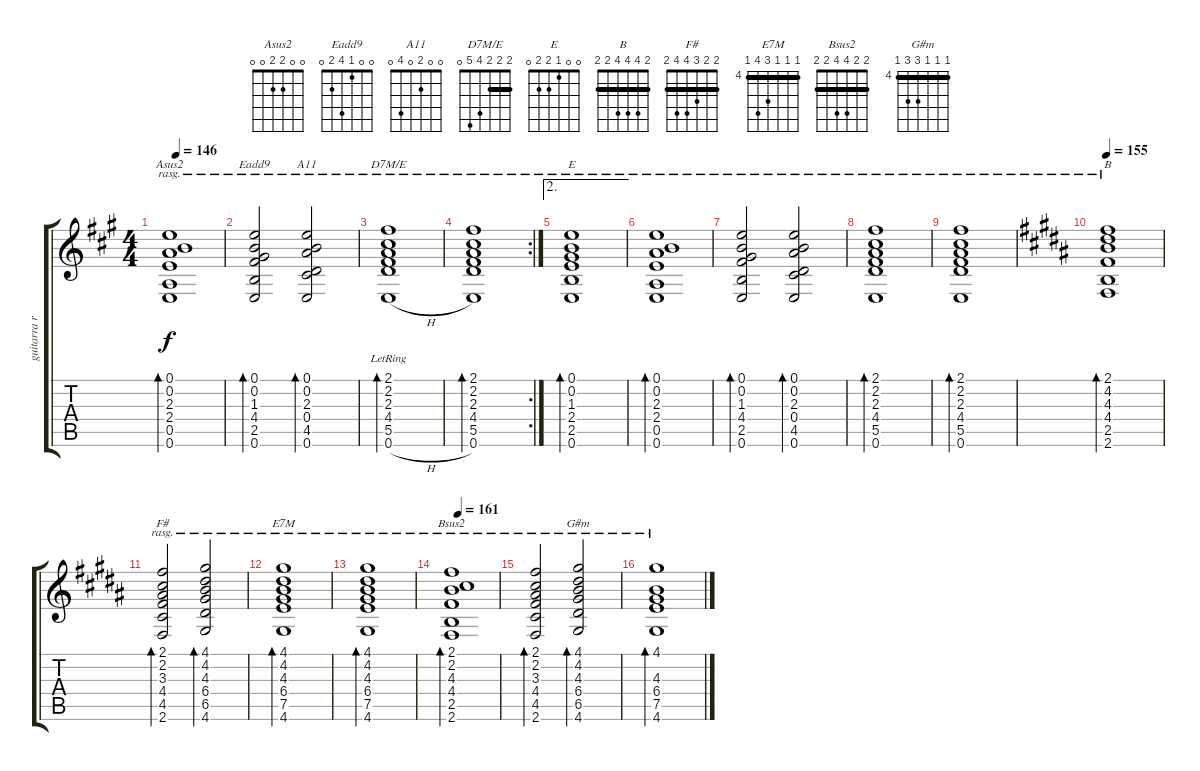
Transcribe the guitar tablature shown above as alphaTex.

\track ("guitarra ritmica" "guitarra r") {instrument acousticguitarsteel}
\staff {score tabs}
\tuning (E4 B3 G3 D3 A2 E2) {hide}
\chord ("Asus2" 0 0 2 2 0 0)
\chord ("Eadd9" 0 0 1 4 2 0)
\chord ("A11" 0 0 2 0 4 0)
\chord ("D7M/E" 2 2 2 4 5 0) {barre 2}
\chord ("E" 0 0 1 2 2 0)
\chord ("B" 2 4 4 4 2 2) {barre 2}
\chord ("F#" 2 2 3 4 4 2) {barre 2}
\chord ("E7M" 4 4 4 6 7 4) {firstfret 4 barre 4}
\chord ("Bsus2" 2 2 4 4 2 2) {barre 2}
\chord ("G#m" 4 4 4 6 6 4) {firstfret 4 barre 4}
\ts (4 4)
\tempo 146
\clef g2
\ks a
(0.1 0.2 2.3 2.4 0.5 0.6).1{bd 480 ch "Asus2" rasg ii dy f} |
(0.1 0.2 1.3 4.4 2.5 0.6).2{bd 480 ch "Eadd9" rasg ii} (0.1 0.2 2.3 0.4 4.5 0.6).2{bd 480 ch "A11" rasg ii} |
(2.1{lr} 2.2 2.3 4.4 5.5 0.6{h}).1{bd 480 ch "D7M/E" rasg ii} |
\rc 2
(2.1 2.2 2.3 4.4 5.5 0.6).1{bd 480 rasg ii} |
\ae 2
(0.1 0.2 1.3 2.4 2.5 0.6).1{bd 480 ch "E" rasg ii} |
(0.1 0.2 2.3 2.4 0.5 0.6).1{bd 480 rasg ii} |
(0.1 0.2 1.3 4.4 2.5 0.6).2{bd 480 rasg ii} (0.1 0.2 2.3 0.4 4.5 0.6).2{bd 480 rasg ii} |
(2.1 2.2 2.3 4.4 5.5 0.6).1{bd 480 rasg ii} |
(2.1 2.2 2.3 4.4 5.5 0.6).1{bd 480 rasg ii} |
\tempo 155
\ks b
(2.1 4.2 4.3 4.4 2.5 2.6).1{bd 480 ch "B" rasg ii volume 10 balance 11 instrument acousticguitarsteel} |
(2.1 2.2 3.3 4.4 4.5 2.6).2{bd 480 ch "F#" rasg ii} (4.1 4.2 4.3 6.4 6.5 4.6).2{bd 480 rasg ii} |
(4.1 4.2 4.3 6.4 7.5 4.6).1{bd 480 ch "E7M" rasg ii} |
(4.1 4.2 4.3 6.4 7.5 4.6).1{bd 480 rasg ii} |
\tempo 161
(2.1 2.2 4.3 4.4 2.5 2.6).1{bd 480 ch "Bsus2" rasg ii} |
(2.1 2.2 3.3 4.4 4.5 2.6).2{bd 480 rasg ii} (4.1 4.2 4.3 6.4 6.5 4.6).2{bd 480 ch "G#m" rasg ii} |
(4.1 4.3 6.4 7.5 4.6).1{bd 480 rasg ii}
